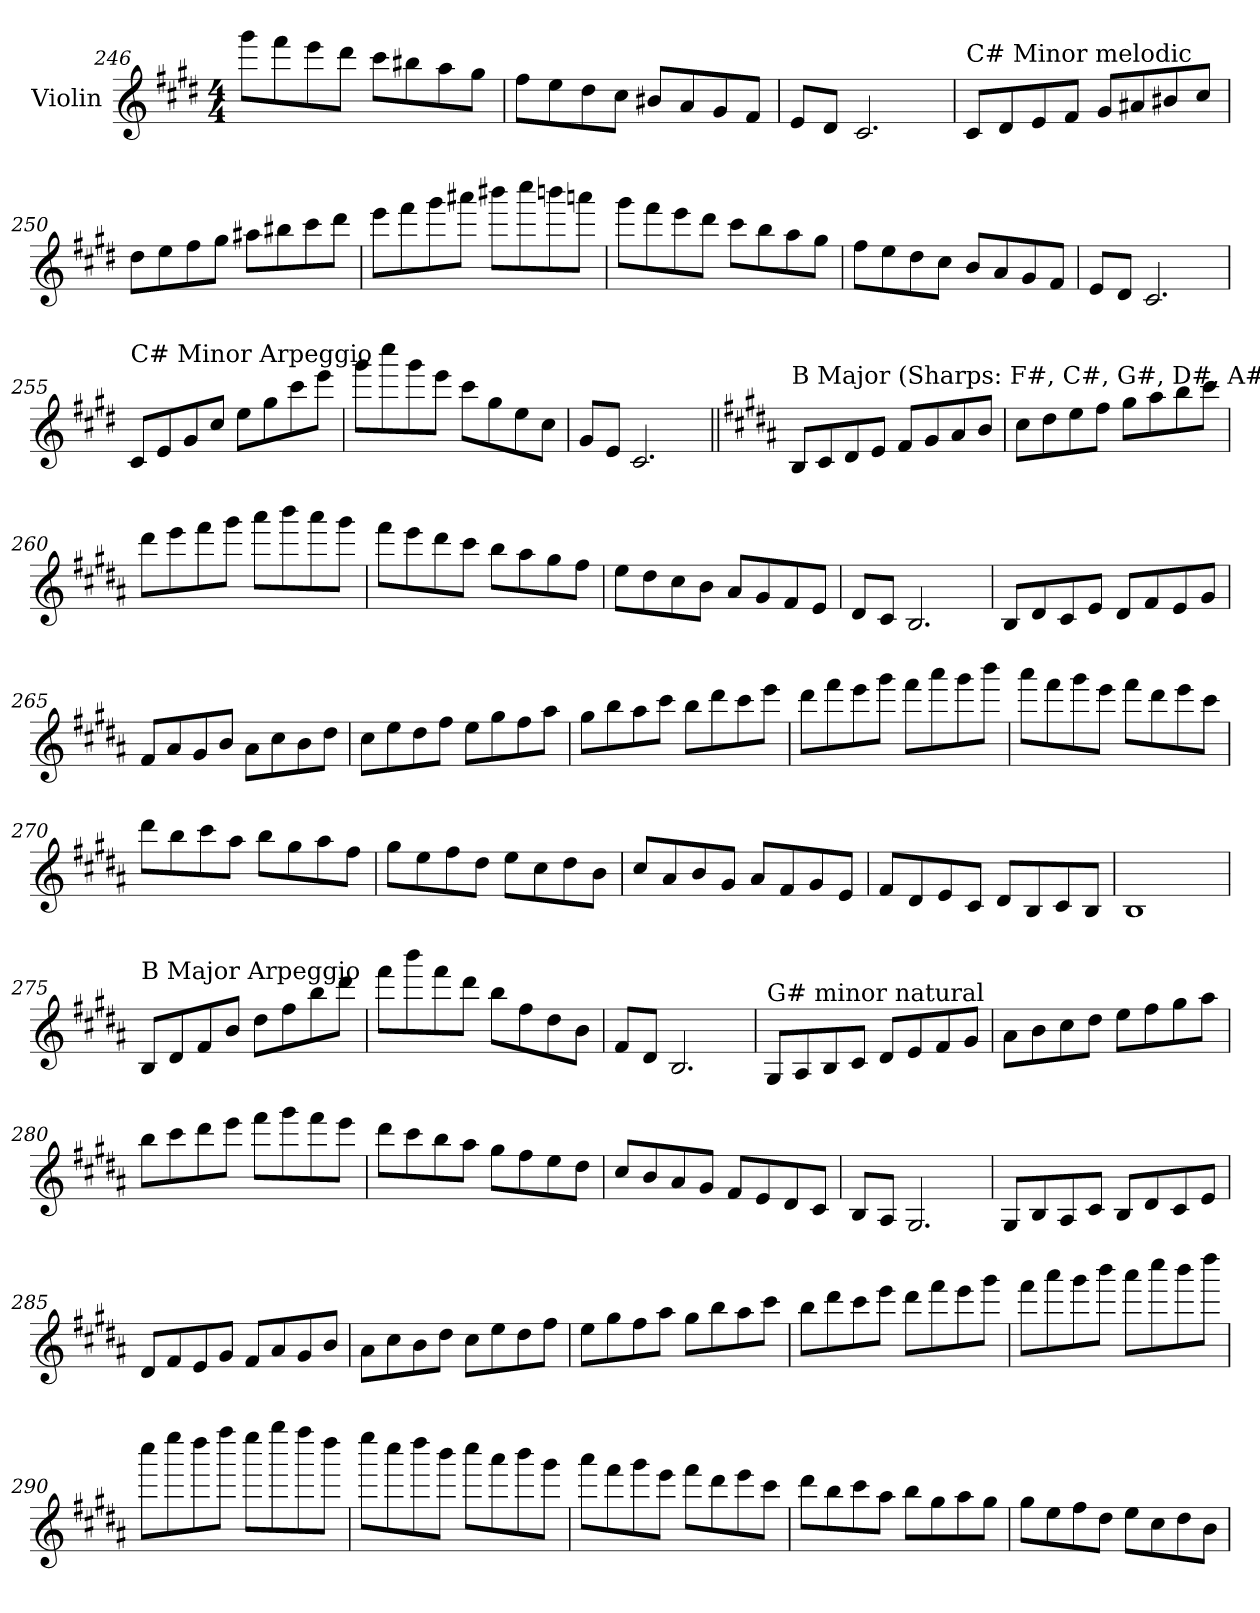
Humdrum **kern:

**kern
*part1
*staff1
*I"Violin
*I'Vln.
*clefG2
*k[f#c#g#d#]
*M4/4
=246
8ggg#\L
8fff#\
8eee\
8ddd#\J
8ccc#\L
8bb#X\
8aa\
8gg#\J
=247
8ff#\L
8ee\
8dd#\
8cc#\J
8b#X/L
8a/
8g#/
8f#/J
=248
8e/L
8d#/J
2.c#/
!!LO:LB:g=z
=249
!LO:TX:a:t=C# Minor melodic
8c#/L
8d#/
8e/
8f#/J
8g#/L
8a#X/
8b#X/
8cc#/J
=250
8dd#\L
8ee\
8ff#\
8gg#\J
8aa#X\L
8bb#X\
8ccc#\
8ddd#\J
=251
8eee\L
8fff#\
8ggg#\
8aaa#X\J
8bbb#X\L
8cccc#\
8bbbn\
8aaan\J
=252
8ggg#\L
8fff#\
8eee\
8ddd#\J
8ccc#\L
8bb\
8aa\
8gg#\J
!!LO:LB:g=z
=253
8ff#\L
8ee\
8dd#\
8cc#\J
8b/L
8a/
8g#/
8f#/J
=254
8e/L
8d#/J
2.c#/
=255
!LO:TX:a:t=C# Minor Arpeggio
8c#/L
8e/
8g#/
8cc#/J
8ee\L
8gg#\
8ccc#\
8eee\J
=256
8ggg#\L
8cccc#\
8ggg#\
8eee\J
8ccc#\L
8gg#\
8ee\
8cc#\J
=257
8g#/L
8e/J
2.c#/
!!LO:LB:g=z
=258||
*k[f#c#g#d#a#]
!LO:TX:a:t=B Major (Sharps&colon; F#, C#, G#, D#, A#)
8B/L
8c#/
8d#/
8e/J
8f#/L
8g#/
8a#/
8b/J
=259
8cc#\L
8dd#\
8ee\
8ff#\J
8gg#\L
8aa#\
8bb\
8ccc#\J
=260
8ddd#\L
8eee\
8fff#\
8ggg#\J
8aaa#\L
8bbb\
8aaa#\
8ggg#\J
=261
8fff#\L
8eee\
8ddd#\
8ccc#\J
8bb\L
8aa#\
8gg#\
8ff#\J
!!LO:LB:g=z
=262
8ee\L
8dd#\
8cc#\
8b\J
8a#/L
8g#/
8f#/
8e/J
=263
8d#/L
8c#/J
2.B/
=264
8B/L
8d#/
8c#/
8e/J
8d#/L
8f#/
8e/
8g#/J
=265
8f#/L
8a#/
8g#/
8b/J
8a#\L
8cc#\
8b\
8dd#\J
=266
8cc#\L
8ee\
8dd#\
8ff#\J
8ee\L
8gg#\
8ff#\
8aa#\J
!!LO:LB:g=z
=267
8gg#\L
8bb\
8aa#\
8ccc#\J
8bb\L
8ddd#\
8ccc#\
8eee\J
=268
8ddd#\L
8fff#\
8eee\
8ggg#\J
8fff#\L
8aaa#\
8ggg#\
8bbb\J
=269
8aaa#\L
8fff#\
8ggg#\
8eee\J
8fff#\L
8ddd#\
8eee\
8ccc#\J
=270
8ddd#\L
8bb\
8ccc#\
8aa#\J
8bb\L
8gg#\
8aa#\
8ff#\J
!!LO:LB:g=z
=271
8gg#\L
8ee\
8ff#\
8dd#\J
8ee\L
8cc#\
8dd#\
8b\J
=272
8cc#/L
8a#/
8b/
8g#/J
8a#/L
8f#/
8g#/
8e/J
=273
8f#/L
8d#/
8e/
8c#/J
8d#/L
8B/
8c#/
8B/J
=274
1B
=275
!LO:TX:a:t=B Major Arpeggio
8B/L
8d#/
8f#/
8b/J
8dd#\L
8ff#\
8bb\
8ddd#\J
!!LO:PB:g=z
=276
8fff#\L
8bbb\
8fff#\
8ddd#\J
8bb\L
8ff#\
8dd#\
8b\J
=277
8f#/L
8d#/J
2.B/
=278
!LO:TX:a:t=G# minor natural
8G#/L
8A#/
8B/
8c#/J
8d#/L
8e/
8f#/
8g#/J
=279
8a#\L
8b\
8cc#\
8dd#\J
8ee\L
8ff#\
8gg#\
8aa#\J
=280
8bb\L
8ccc#\
8ddd#\
8eee\J
8fff#\L
8ggg#\
8fff#\
8eee\J
!!LO:LB:g=z
=281
8ddd#\L
8ccc#\
8bb\
8aa#\J
8gg#\L
8ff#\
8ee\
8dd#\J
=282
8cc#/L
8b/
8a#/
8g#/J
8f#/L
8e/
8d#/
8c#/J
=283
8B/L
8A#/J
2.G#/
=284
8G#/L
8B/
8A#/
8c#/J
8B/L
8d#/
8c#/
8e/J
=285
8d#/L
8f#/
8e/
8g#/J
8f#/L
8a#/
8g#/
8b/J
!!LO:LB:g=z
=286
8a#\L
8cc#\
8b\
8dd#\J
8cc#\L
8ee\
8dd#\
8ff#\J
=287
8ee\L
8gg#\
8ff#\
8aa#\J
8gg#\L
8bb\
8aa#\
8ccc#\J
=288
8bb\L
8ddd#\
8ccc#\
8eee\J
8ddd#\L
8fff#\
8eee\
8ggg#\J
=289
8fff#\L
8aaa#\
8ggg#\
8bbb\J
8aaa#\L
8cccc#\
8bbb\
8dddd#\J
!!LO:LB:g=z
=290
8cccc#\L
8eeee\
8dddd#\
8ffff#\J
8eeee\L
8gggg#\
8ffff#\
8dddd#\J
=291
8eeee\L
8cccc#\
8dddd#\
8bbb\J
8cccc#\L
8aaa#\
8bbb\
8ggg#\J
=292
8aaa#\L
8fff#\
8ggg#\
8eee\J
8fff#\L
8ddd#\
8eee\
8ccc#\J
=293
8ddd#\L
8bb\
8ccc#\
8aa#\J
8bb\L
8gg#\
8aa#\
8gg#\J
!!LO:LB:g=z
=294
8gg#\L
8ee\
8ff#\
8dd#\J
8ee\L
8cc#\
8dd#\
8b\J
=
*-
